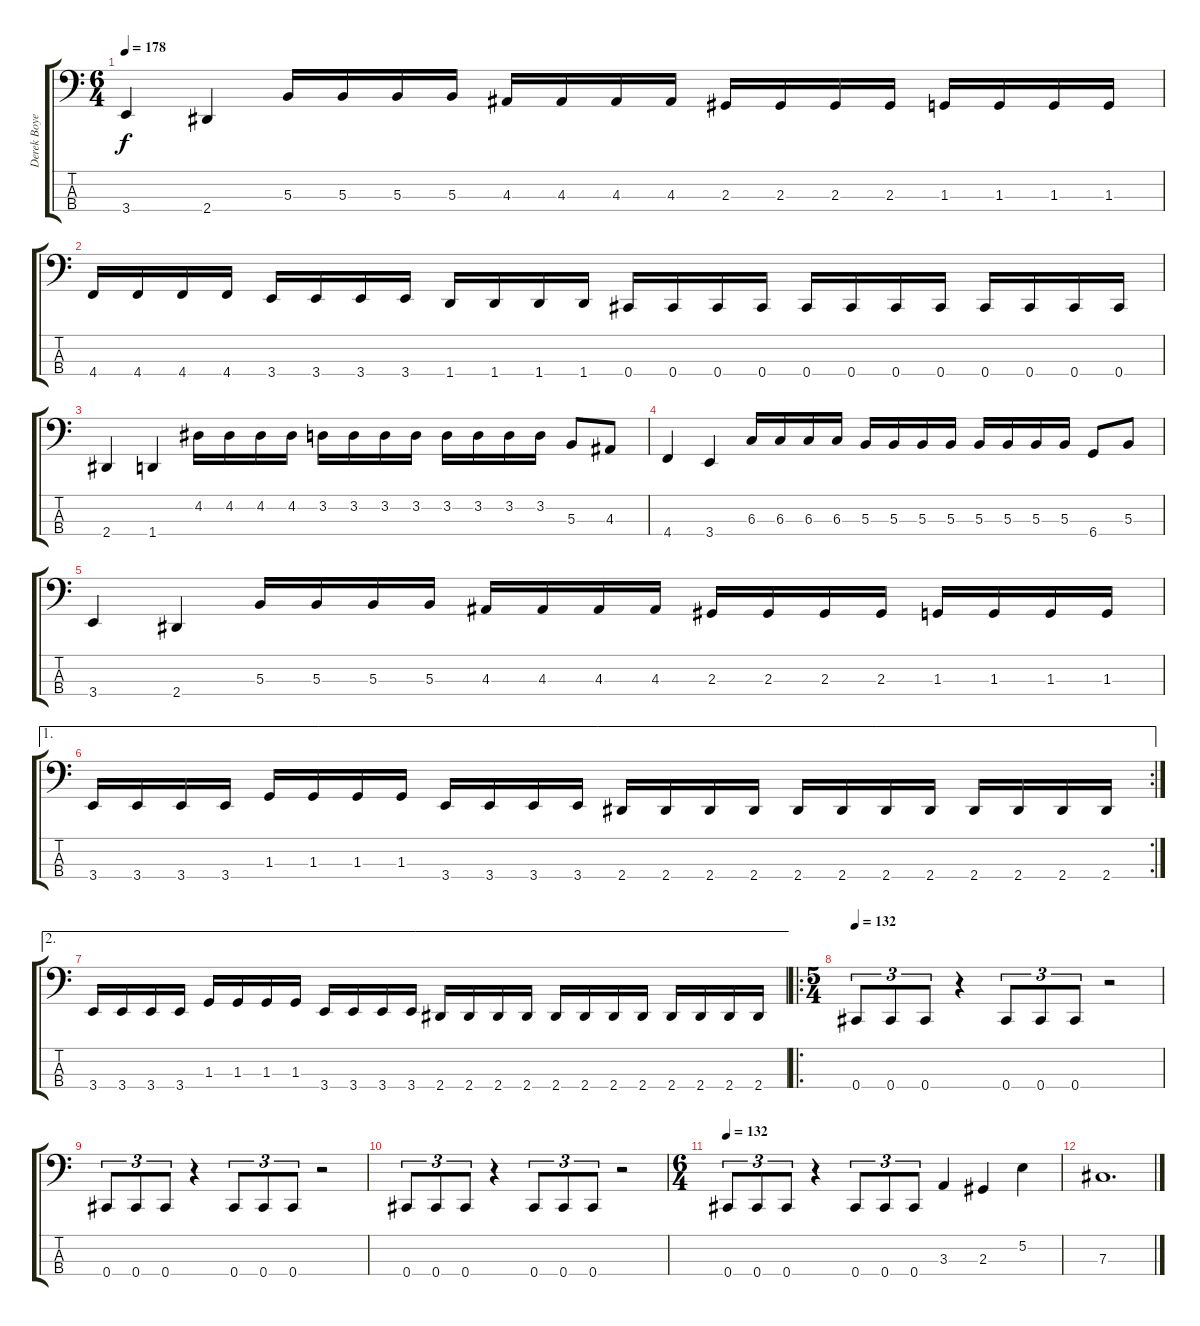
\track ("Derek Boyer" "Derek Boye") {instrument electricbassfinger}
\staff {score tabs}
\tuning (E2 B1 Gb1 Db1) {hide}
\ts (6 4)
\tempo 178
\clef f4
\ks c
3.4.4{dy f} 2.4.4 5.3.16 5.3.16 5.3.16 5.3.16 4.3.16 4.3.16 4.3.16 4.3.16 2.3.16 2.3.16 2.3.16 2.3.16 1.3.16 1.3.16 1.3.16 1.3.16 |
4.4.16 4.4.16 4.4.16 4.4.16 3.4.16 3.4.16 3.4.16 3.4.16 1.4.16 1.4.16 1.4.16 1.4.16 0.4.16 0.4.16 0.4.16 0.4.16 0.4.16 0.4.16 0.4.16 0.4.16 0.4.16 0.4.16 0.4.16 0.4.16 |
2.4.4 1.4.4 4.2.16 4.2.16 4.2.16 4.2.16 3.2.16 3.2.16 3.2.16 3.2.16 3.2.16 3.2.16 3.2.16 3.2.16 5.3.8 4.3.8 |
4.4.4 3.4.4 6.3.16 6.3.16 6.3.16 6.3.16 5.3.16 5.3.16 5.3.16 5.3.16 5.3.16 5.3.16 5.3.16 5.3.16 6.4.8 5.3.8 |
3.4.4 2.4.4 5.3.16 5.3.16 5.3.16 5.3.16 4.3.16 4.3.16 4.3.16 4.3.16 2.3.16 2.3.16 2.3.16 2.3.16 1.3.16 1.3.16 1.3.16 1.3.16 |
\ae 1
\rc 2
3.4.16 3.4.16 3.4.16 3.4.16 1.3.16 1.3.16 1.3.16 1.3.16 3.4.16 3.4.16 3.4.16 3.4.16 2.4.16 2.4.16 2.4.16 2.4.16 2.4.16 2.4.16 2.4.16 2.4.16 2.4.16 2.4.16 2.4.16 2.4.16 |
\ae 2
3.4.16 3.4.16 3.4.16 3.4.16 1.3.16 1.3.16 1.3.16 1.3.16 3.4.16 3.4.16 3.4.16 3.4.16 2.4.16 2.4.16 2.4.16 2.4.16 2.4.16 2.4.16 2.4.16 2.4.16 2.4.16 2.4.16 2.4.16 2.4.16 |
\ro
\ts (5 4)
\tempo 132
0.4.8{tu (3 2)} 0.4.8{tu (3 2)} 0.4.8{tu (3 2)} r.4 0.4.8{tu (3 2)} 0.4.8{tu (3 2)} 0.4.8{tu (3 2)} r.2 |
0.4.8{tu (3 2)} 0.4.8{tu (3 2)} 0.4.8{tu (3 2)} r.4 0.4.8{tu (3 2)} 0.4.8{tu (3 2)} 0.4.8{tu (3 2)} r.2 |
0.4.8{tu (3 2)} 0.4.8{tu (3 2)} 0.4.8{tu (3 2)} r.4 0.4.8{tu (3 2)} 0.4.8{tu (3 2)} 0.4.8{tu (3 2)} r.2 |
\ts (6 4)
\tempo 132
0.4.8{tu (3 2)} 0.4.8{tu (3 2)} 0.4.8{tu (3 2)} r.4 0.4.8{tu (3 2)} 0.4.8{tu (3 2)} 0.4.8{tu (3 2)} 3.3.4 2.3.4 5.2.4 |
7.3.1{d}
